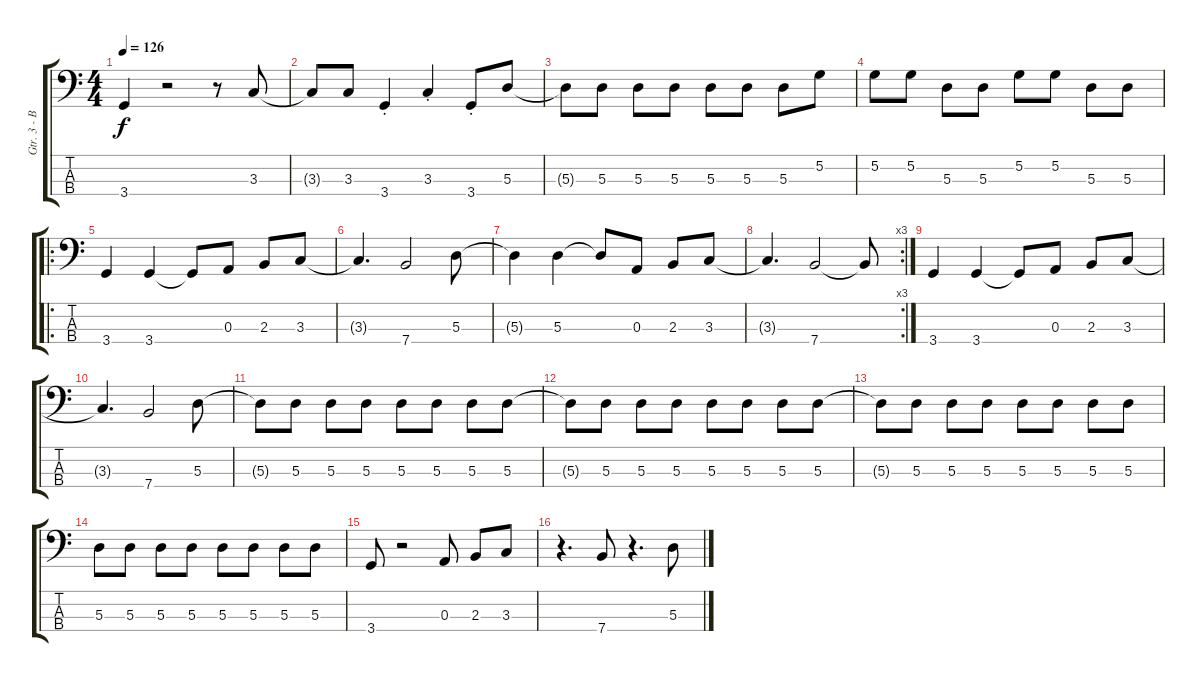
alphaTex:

\track ("Gtr. 3 - Bass" "Gtr. 3 - B") {instrument electricbassfinger}
\staff {score tabs}
\tuning (G2 D2 A1 E1) {hide}
\ts (4 4)
\tempo 126
\clef f4
\ks c
3.4.4{dy f} r.2 r.8 3.3.8 |
3.3{t}.8 3.3.8 3.4{st}.4 3.3{st}.4 3.4{st}.8 5.3.8 |
5.3{t}.8 5.3.8 5.3.8 5.3.8 5.3.8 5.3.8 5.3.8 5.2.8 |
5.2.8 5.2.8 5.3.8 5.3.8 5.2.8 5.2.8 5.3.8 5.3.8 |
\ro
3.4.4 3.4.4 3.4{t}.8 0.3.8 2.3.8 3.3.8 |
3.3{t}.4{d} 7.4.2 5.3.8 |
5.3{t}.4 5.3.4 5.3{t}.8 0.3.8 2.3.8 3.3.8 |
\rc 3
3.3{t}.4{d} 7.4.2 7.4{t}.8 |
3.4.4 3.4.4 3.4{t}.8 0.3.8 2.3.8 3.3.8 |
3.3{t}.4{d} 7.4.2 5.3.8 |
5.3{t}.8 5.3.8 5.3.8 5.3.8 5.3.8 5.3.8 5.3.8 5.3.8 |
5.3{t}.8 5.3.8 5.3.8 5.3.8 5.3.8 5.3.8 5.3.8 5.3.8 |
5.3{t}.8 5.3.8 5.3.8 5.3.8 5.3.8 5.3.8 5.3.8 5.3.8 |
5.3.8 5.3.8 5.3.8 5.3.8 5.3.8 5.3.8 5.3.8 5.3.8 |
3.4.8 r.2 0.3.8 2.3.8 3.3.8 |
r.4{d} 7.4.8 r.4{d} 5.3.8
